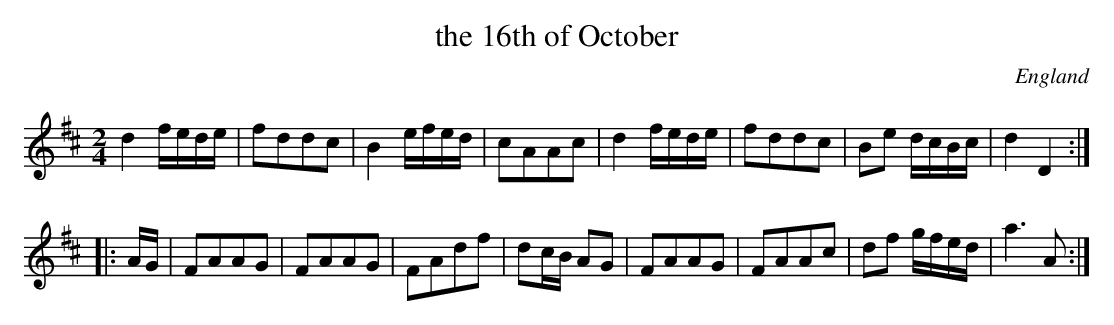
X:1
T:the 16th of October
M:2/4
O:England
K:D
d4 fede|f2d2d2c2|B4efed|c2A2A2c2|\
d4fede|f2d2d2c2|B2e2 dcBc|d4D4:|
|:AG|F2A2A2G2|F2A2A2G2|F2A2d2f2|d2cB A2G2|\
F2A2A2G2|F2A2A2c2|d2f2 gfed|a6A2:|
